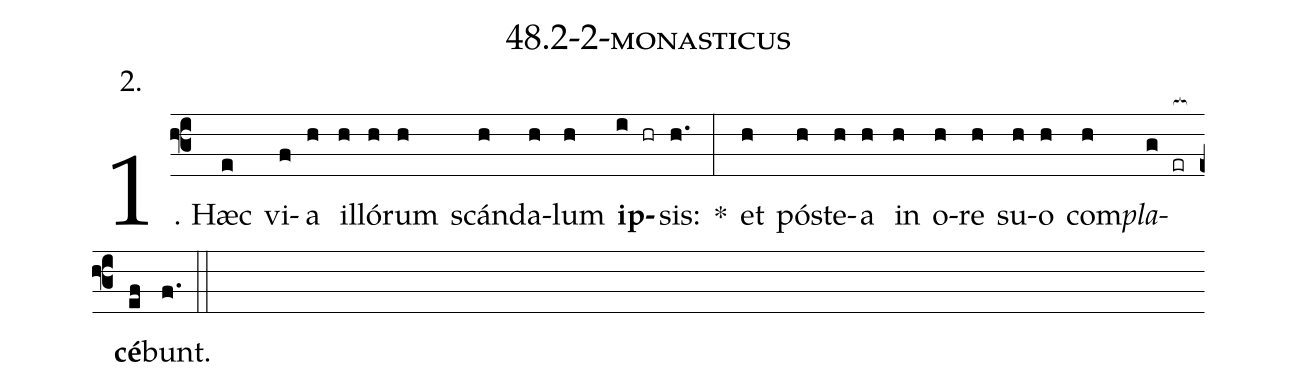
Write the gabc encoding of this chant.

name: 48.2-2-monasticus;
annotation: 2.;
%%
(f3)1. Hæc(e) vi(f)a(h) il(h)ló(h)rum(h) scán(h)da(h)lum(h) <b>ip</b>(i hr)sis:(h.) *(:) et(h) póst(h)e(h)a(h) in(h) o(h)re(h) su(h)o(h) com(h)<i>pla</i>(g er[ocb:1{])<b>cé</b>(ef[ocb:0}])bunt.(f.) (::)


%E(h) u(h) o(h) u(g) a(ef) e.(f.) (::)
